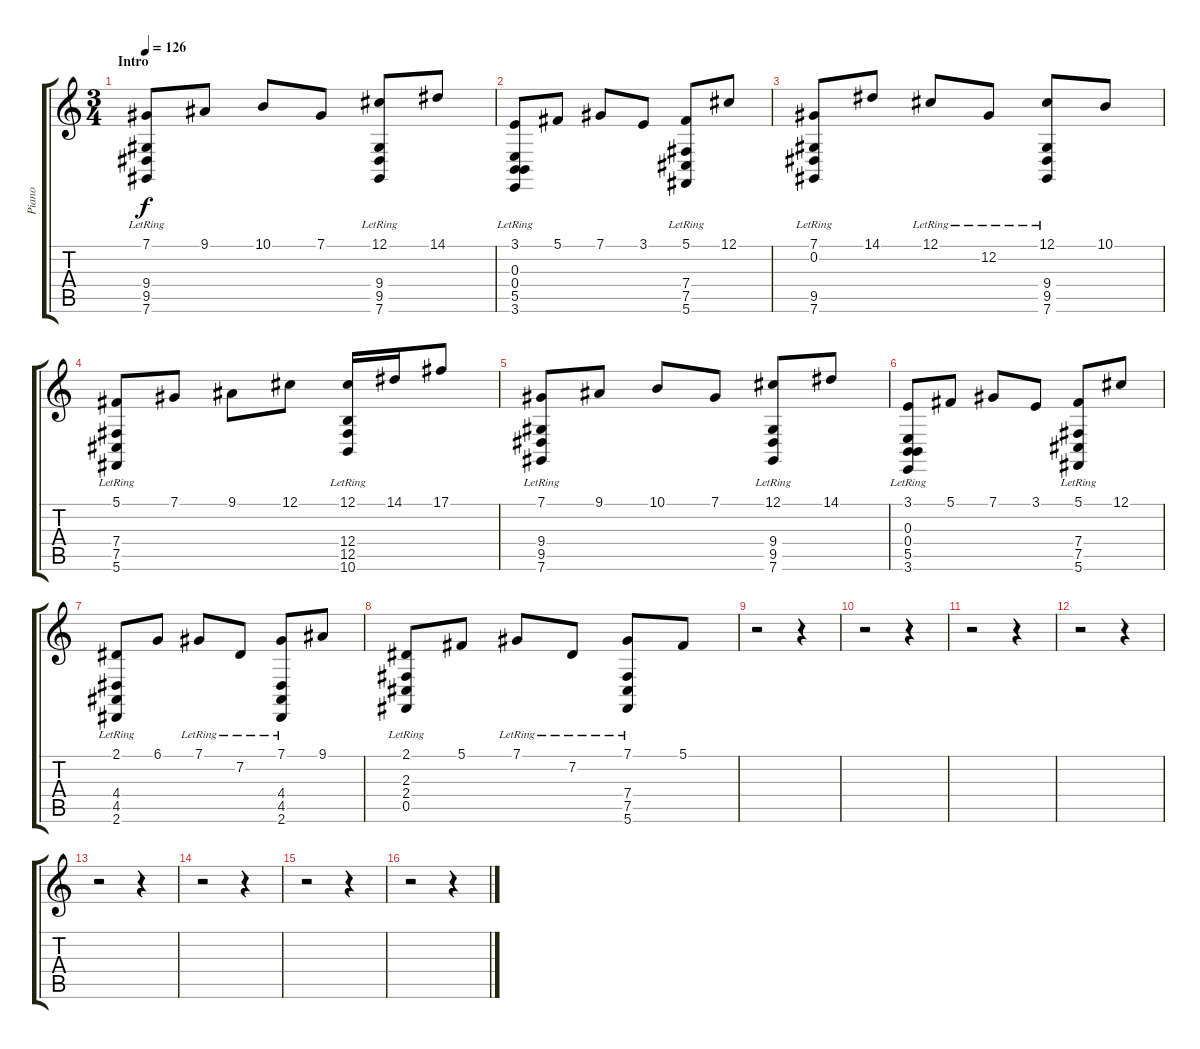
\track ("Piano" "Piano") {instrument acousticgrandpiano}
\staff {score tabs}
\tuning (Db4 Ab3 E3 B2 Gb2 Db2) {hide}
\ts (3 4)
\section ("" "Intro")
\tempo 126
\clef g2
\ks c
(7.1 9.4{lr} 9.5{lr} 7.6{lr}).8{dy f instrument acousticgrandpiano} 9.1.8 10.1.8 7.1.8 (12.1 9.4{lr} 9.5{lr} 7.6{lr}).8 14.1.8 |
(3.1 0.3{lr} 0.4{lr} 5.5{lr} 3.6{lr}).8 5.1.8 7.1.8 3.1.8 (5.1 7.4{lr} 7.5{lr} 5.6{lr}).8 12.1.8 |
(7.1 0.2{lr} 9.5{lr} 7.6{lr}).8 14.1.8 12.1{lr}.8 12.2{lr}.8 (12.1 9.4{lr} 9.5{lr} 7.6{lr}).8 10.1.8 |
(5.1 7.4{lr} 7.5{lr} 5.6{lr}).8 7.1.8 9.1.8 12.1.8 (12.1 12.4{lr} 12.5{lr} 10.6{lr}).16 14.1.16 17.1.8 |
(7.1 9.4{lr} 9.5{lr} 7.6{lr}).8 9.1.8 10.1.8 7.1.8 (12.1 9.4{lr} 9.5{lr} 7.6{lr}).8 14.1.8 |
(3.1 0.3{lr} 0.4{lr} 5.5{lr} 3.6{lr}).8 5.1.8 7.1.8 3.1.8 (5.1 7.4{lr} 7.5{lr} 5.6{lr}).8 12.1.8 |
(2.1 4.4{lr} 4.5{lr} 2.6{lr}).8 6.1.8 7.1{lr}.8 7.2{lr}.8 (7.1 4.4{lr} 4.5{lr} 2.6{lr}).8 9.1.8 |
(2.1 2.3{lr} 2.4{lr} 0.5{lr}).8 5.1.8 7.1{lr}.8 7.2{lr}.8 (7.1 7.4{lr} 7.5{lr} 5.6{lr}).8 5.1.8 |
r.2 r.4 |
r.2 r.4 |
r.2 r.4 |
r.2 r.4 |
r.2 r.4 |
r.2 r.4 |
r.2 r.4 |
r.2 r.4
